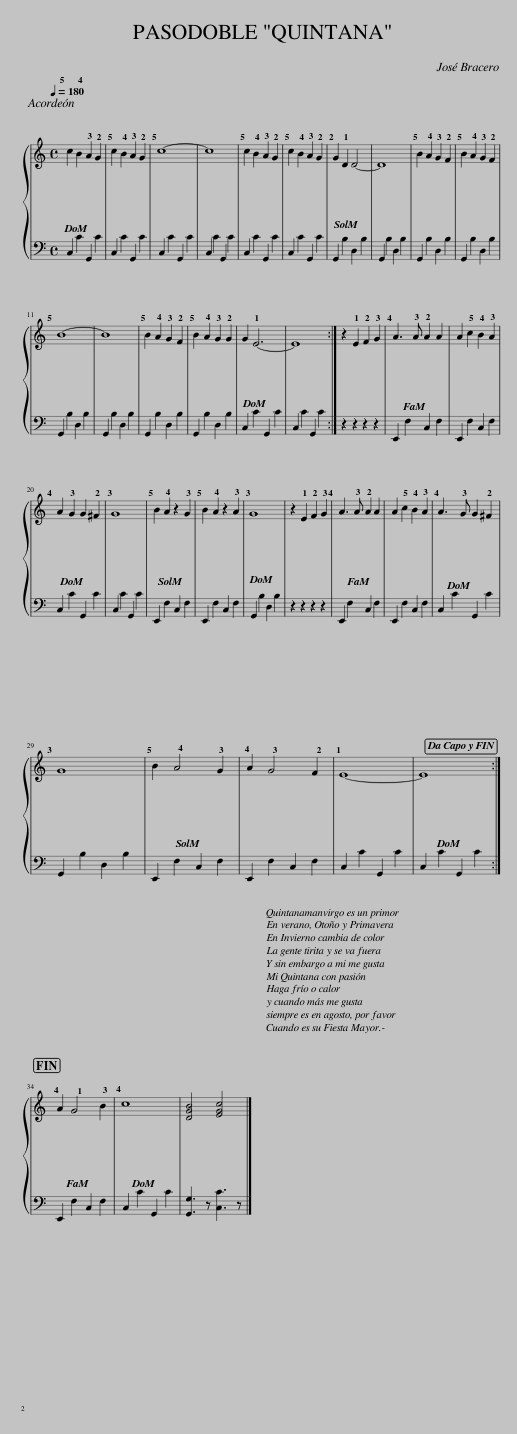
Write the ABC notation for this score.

X:1
%%score { 1 | 2 }
L:1/8
Q:1/4=180
M:4/4
I:linebreak $
K:C
V:1 treble
V:2 bass
V:1
 c2 B2 A2 G2 | c2 B2 A2 G2 | c8- | c8 | c2 B2 A2 G2 | %5
 c2 B2 A2 G2 | G2 D2 D4- | D8 | B2 A2 G2 F2 | B2 A2 G2 F2 |$ %10
 B8- | B8 | B2 A2 G2 F2 | B2 A2 G2 G2 | G2 E6- | %15
 E8 :| z2 E2 F2 G2 | A3 A A2 A2 | A2 c2 B2 A2 |$ A2 G2 G2 ^F2 | %20
 G8 | B2 A2 z2 G2 | B2 A2 z2 A2 | G8 | z2 E2 F2 G2 | %25
 A3 A A2 A2 | A2 c2 B2 A2 | A3 G G2 ^F2 |$ G8 | B2 A4 G2 | %30
 A2 G4 F2 | E8- | E8 :|$ A2 G4 B2 | c8 | %35
 [DGB]4 [EGc]4 |] %36
V:2
 C,2 C2 G,,2 C2 | C,2 C2 G,,2 C2 | C,2 C2 G,,2 C2 | C,2 C2 G,,2 C2 | C,2 C2 G,,2 C2 | %5
 C,2 C2 G,,2 C2 | G,,2 B,2 D,2 B,2 | G,,2 B,2 D,2 B,2 | G,,2 B,2 D,2 B,2 | G,,2 B,2 D,2 B,2 |$ %10
 G,,2 B,2 D,2 B,2 | G,,2 B,2 D,2 B,2 | G,,2 B,2 D,2 B,2 | G,,2 B,2 D,2 B,2 | C,2 C2 G,,2 C2 | %15
 C,2 C2 G,,2 C2 :| z2 z2 z2 z2 | E,,2 F,2 C,2 F,2 | E,,2 F,2 C,2 F,2 |$ C,2 C2 G,,2 C2 | %20
 C,2 C2 G,,2 C2 | E,,2 F,2 C,2 F,2 | E,,2 F,2 C,2 F,2 | G,,2 B,2 D,2 B,2 | z2 z2 z2 z2 | %25
 E,,2 F,2 C,2 F,2 | E,,2 F,2 C,2 F,2 | C,2 C2 G,,2 C2 |$ G,,2 B,2 D,2 B,2 | E,,2 F,2 C,2 F,2 | %30
 E,,2 F,2 C,2 F,2 | C,2 C2 G,,2 C2 | C,2 C2 G,,2 C2 :|$ E,,2 F,2 C,2 F,2 | C,2 C2 G,,2 C2 | %35
 [G,,G,]3 z [C,C]3 z |] %36
